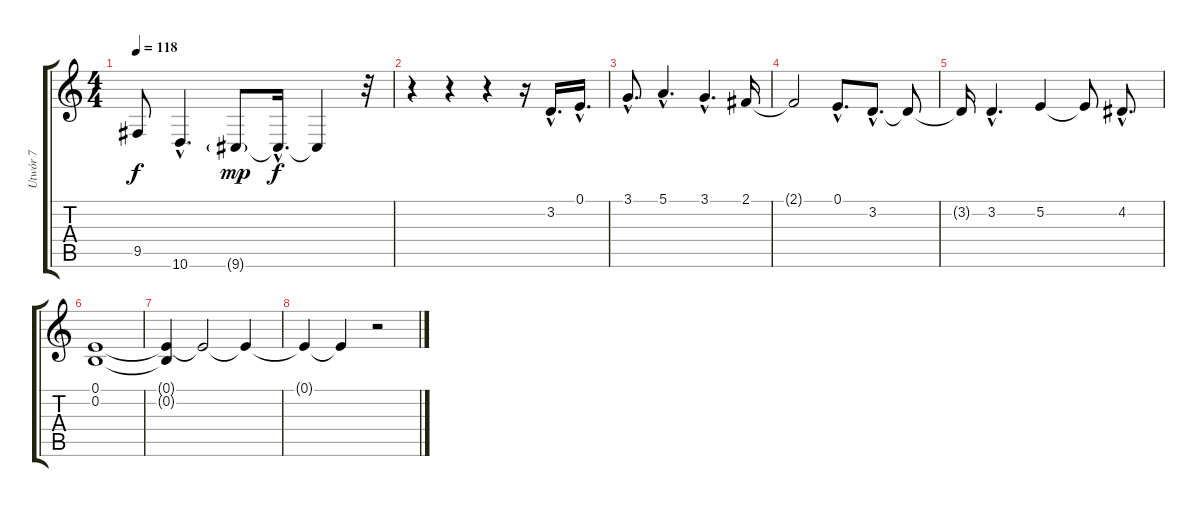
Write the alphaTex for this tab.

\track ("Utwór 7" "Utwór 7") {instrument synthbrass1}
\staff {score tabs}
\tuning (E4 B3 G3 D3 A2 E2) {hide}
\ts (4 4)
\tempo 118
\clef g2
\ks c
9.5{t}.8{dy f} 10.6{hac}.4{d} 9.6{g}.8{dy mp} 9.6{hac t}.16{d dy f} 9.6{t}.4 r.32 |
r.4{volume 10} r.4 r.4 r.16 3.2{hac}.16{d} 0.1{hac}.16{d} |
3.1{hac}.8{d} 5.1{hac}.4{d} 3.1{hac}.4{d} 2.1.16 |
2.1{t}.2 0.1{hac}.8{d} 3.2{hac}.8{d} 3.2{t}.8 |
3.2{t}.16 3.2{hac}.4{d} 5.2.4 5.2{t}.8 4.2{hac}.8{d volume 4} |
(0.1 0.2).1 |
(0.1{t} 0.2{t}).4{volume 1} 0.1{t}.2 0.1{t}.4 |
0.1{t}.4 0.1{t}.4 r.2
